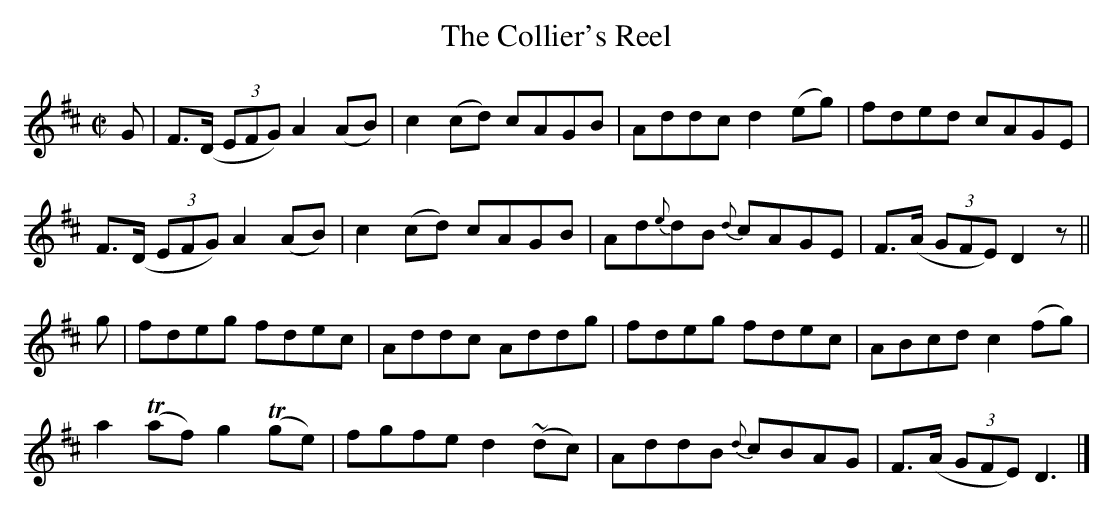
X:1
T: The Collier's Reel
M: C|
L: 1/8
K: D
G | F>(D (3EFG) A2 (AB) | c2 (cd) cAGB | Addc    d2 (eg) | fded        cAGE |
    F>(D (3EFG) A2 (AB) | c2 (cd) cAGB | Ad{e}dB {d}cAGE | F>(A (3GFE) D2 z ||
g | fdeg        fdec    | Addc    Addg | fdeg       fdec | ABcd c2     (fg) |
    a2 (Taf)   g2 (Tge) | fgfe d2 ~(dc)| AddB    {d}cBAG | F>(A (3GFE) D3   |]
